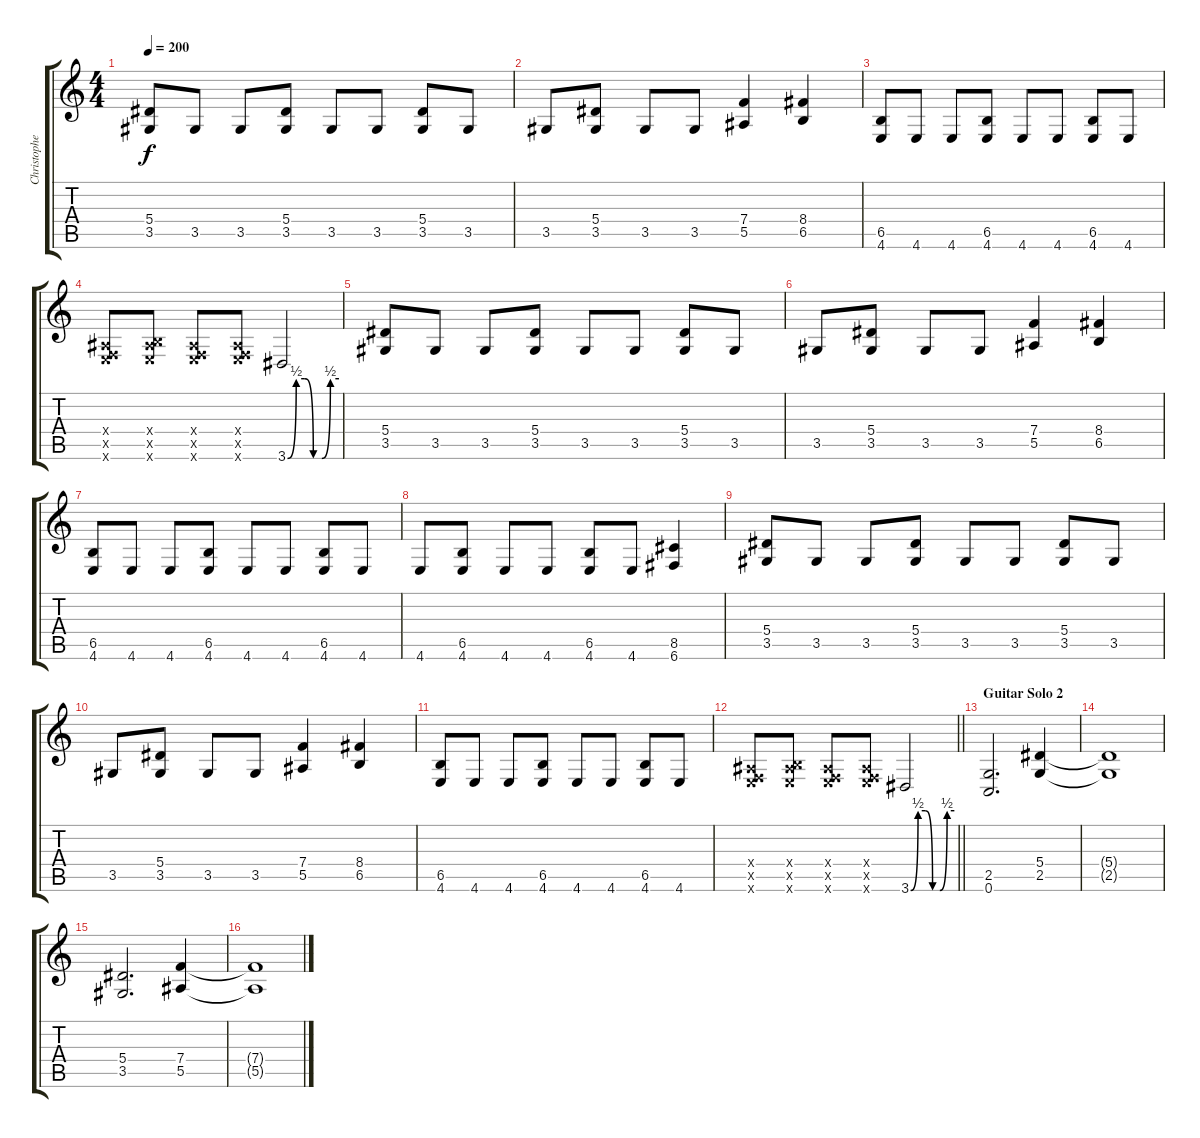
\track ("Christopher Amott" "Christophe") {instrument distortionguitar}
\staff {score tabs}
\tuning (C4 G3 Eb3 Bb2 F2 C2) {hide}
\ts (4 4)
\tempo 200
\clef g2
\ks c
(5.4 3.5).8{dy f} 3.5.8 3.5.8 (5.4 3.5).8 3.5.8 3.5.8 (5.4 3.5).8 3.5.8 |
3.5.8 (5.4 3.5).8 3.5.8 3.5.8 (7.4 5.5).4 (8.4 6.5).4 |
(6.5 4.6).8 4.6.8 4.6.8 (6.5 4.6).8 4.6.8 4.6.8 (6.5 4.6).8 4.6.8 |
(0.4{x} 0.5{x} 4.6{x}).8 (0.4{x} 6.5{x} 4.6{x}).8 (0.4{x} 0.5{x} 4.6{x}).8 (0.4{x} 0.5{x} 4.6{x}).8 3.6{be (custom 0 0 10 2 20 2 30 0 40 0 50 2 60 2)}.2 |
(5.4 3.5).8 3.5.8 3.5.8 (5.4 3.5).8 3.5.8 3.5.8 (5.4 3.5).8 3.5.8 |
3.5.8 (5.4 3.5).8 3.5.8 3.5.8 (7.4 5.5).4 (8.4 6.5).4 |
(6.5 4.6).8 4.6.8 4.6.8 (6.5 4.6).8 4.6.8 4.6.8 (6.5 4.6).8 4.6.8 |
4.6.8 (6.5 4.6).8 4.6.8 4.6.8 (6.5 4.6).8 4.6.8 (8.5 6.6).4 |
(5.4 3.5).8 3.5.8 3.5.8 (5.4 3.5).8 3.5.8 3.5.8 (5.4 3.5).8 3.5.8 |
3.5.8 (5.4 3.5).8 3.5.8 3.5.8 (7.4 5.5).4 (8.4 6.5).4 |
(6.5 4.6).8 4.6.8 4.6.8 (6.5 4.6).8 4.6.8 4.6.8 (6.5 4.6).8 4.6.8 |
\barLineRight lightlight
(0.4{x} 0.5{x} 4.6{x}).8 (0.4{x} 6.5{x} 4.6{x}).8 (0.4{x} 0.5{x} 4.6{x}).8 (0.4{x} 0.5{x} 4.6{x}).8 3.6{be (custom 0 0 10 2 20 2 30 0 40 0 50 2 60 2)}.2 |
\section ("" "Guitar Solo 2")
(2.5 0.6).2{d} (5.4 2.5).4 |
(5.4{t} 2.5{t}).1 |
(5.4 3.5).2{d} (7.4 5.5).4 |
(7.4{t} 5.5{t}).1
